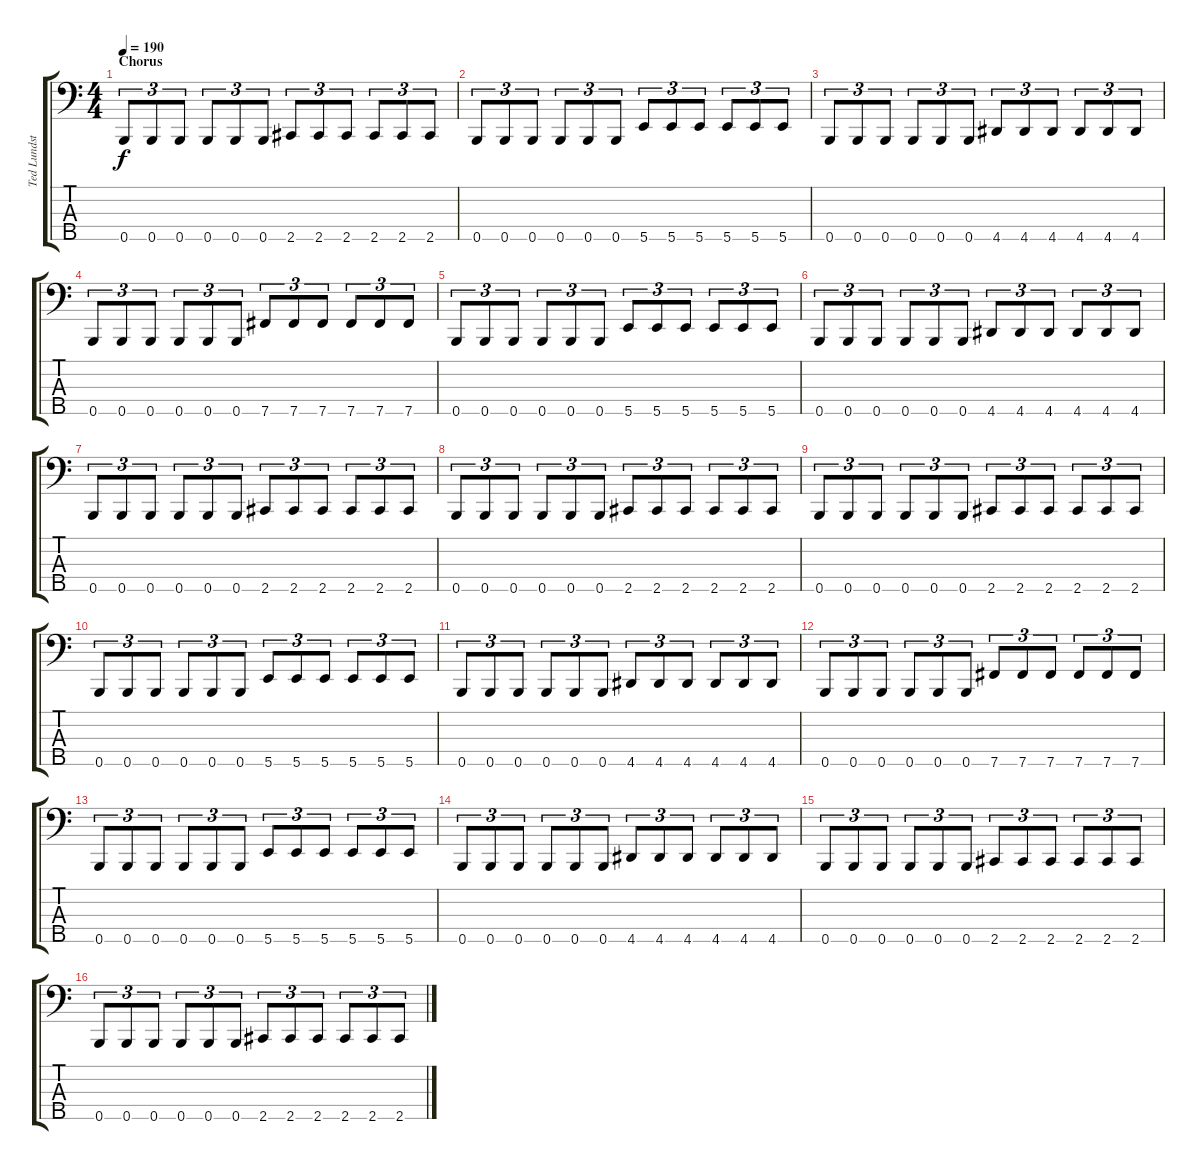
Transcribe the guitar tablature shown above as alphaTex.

\track ("Ted Lundström" "Ted Lundst") {instrument electricbassfinger}
\staff {score tabs}
\tuning (G2 D2 A1 E1 B0) {hide}
\ts (4 4)
\section ("" "Chorus")
\tempo 190
\clef f4
\ks c
0.5.8{tu (3 2) dy f} 0.5.8{tu (3 2)} 0.5.8{tu (3 2)} 0.5.8{tu (3 2)} 0.5.8{tu (3 2)} 0.5.8{tu (3 2)} 2.5.8{tu (3 2)} 2.5.8{tu (3 2)} 2.5.8{tu (3 2)} 2.5.8{tu (3 2)} 2.5.8{tu (3 2)} 2.5.8{tu (3 2)} |
0.5.8{tu (3 2)} 0.5.8{tu (3 2)} 0.5.8{tu (3 2)} 0.5.8{tu (3 2)} 0.5.8{tu (3 2)} 0.5.8{tu (3 2)} 5.5.8{tu (3 2)} 5.5.8{tu (3 2)} 5.5.8{tu (3 2)} 5.5.8{tu (3 2)} 5.5.8{tu (3 2)} 5.5.8{tu (3 2)} |
0.5.8{tu (3 2)} 0.5.8{tu (3 2)} 0.5.8{tu (3 2)} 0.5.8{tu (3 2)} 0.5.8{tu (3 2)} 0.5.8{tu (3 2)} 4.5.8{tu (3 2)} 4.5.8{tu (3 2)} 4.5.8{tu (3 2)} 4.5.8{tu (3 2)} 4.5.8{tu (3 2)} 4.5.8{tu (3 2)} |
0.5.8{tu (3 2)} 0.5.8{tu (3 2)} 0.5.8{tu (3 2)} 0.5.8{tu (3 2)} 0.5.8{tu (3 2)} 0.5.8{tu (3 2)} 7.5.8{tu (3 2)} 7.5.8{tu (3 2)} 7.5.8{tu (3 2)} 7.5.8{tu (3 2)} 7.5.8{tu (3 2)} 7.5.8{tu (3 2)} |
0.5.8{tu (3 2)} 0.5.8{tu (3 2)} 0.5.8{tu (3 2)} 0.5.8{tu (3 2)} 0.5.8{tu (3 2)} 0.5.8{tu (3 2)} 5.5.8{tu (3 2)} 5.5.8{tu (3 2)} 5.5.8{tu (3 2)} 5.5.8{tu (3 2)} 5.5.8{tu (3 2)} 5.5.8{tu (3 2)} |
0.5.8{tu (3 2)} 0.5.8{tu (3 2)} 0.5.8{tu (3 2)} 0.5.8{tu (3 2)} 0.5.8{tu (3 2)} 0.5.8{tu (3 2)} 4.5.8{tu (3 2)} 4.5.8{tu (3 2)} 4.5.8{tu (3 2)} 4.5.8{tu (3 2)} 4.5.8{tu (3 2)} 4.5.8{tu (3 2)} |
0.5.8{tu (3 2)} 0.5.8{tu (3 2)} 0.5.8{tu (3 2)} 0.5.8{tu (3 2)} 0.5.8{tu (3 2)} 0.5.8{tu (3 2)} 2.5.8{tu (3 2)} 2.5.8{tu (3 2)} 2.5.8{tu (3 2)} 2.5.8{tu (3 2)} 2.5.8{tu (3 2)} 2.5.8{tu (3 2)} |
0.5.8{tu (3 2)} 0.5.8{tu (3 2)} 0.5.8{tu (3 2)} 0.5.8{tu (3 2)} 0.5.8{tu (3 2)} 0.5.8{tu (3 2)} 2.5.8{tu (3 2)} 2.5.8{tu (3 2)} 2.5.8{tu (3 2)} 2.5.8{tu (3 2)} 2.5.8{tu (3 2)} 2.5.8{tu (3 2)} |
0.5.8{tu (3 2)} 0.5.8{tu (3 2)} 0.5.8{tu (3 2)} 0.5.8{tu (3 2)} 0.5.8{tu (3 2)} 0.5.8{tu (3 2)} 2.5.8{tu (3 2)} 2.5.8{tu (3 2)} 2.5.8{tu (3 2)} 2.5.8{tu (3 2)} 2.5.8{tu (3 2)} 2.5.8{tu (3 2)} |
0.5.8{tu (3 2)} 0.5.8{tu (3 2)} 0.5.8{tu (3 2)} 0.5.8{tu (3 2)} 0.5.8{tu (3 2)} 0.5.8{tu (3 2)} 5.5.8{tu (3 2)} 5.5.8{tu (3 2)} 5.5.8{tu (3 2)} 5.5.8{tu (3 2)} 5.5.8{tu (3 2)} 5.5.8{tu (3 2)} |
0.5.8{tu (3 2)} 0.5.8{tu (3 2)} 0.5.8{tu (3 2)} 0.5.8{tu (3 2)} 0.5.8{tu (3 2)} 0.5.8{tu (3 2)} 4.5.8{tu (3 2)} 4.5.8{tu (3 2)} 4.5.8{tu (3 2)} 4.5.8{tu (3 2)} 4.5.8{tu (3 2)} 4.5.8{tu (3 2)} |
0.5.8{tu (3 2)} 0.5.8{tu (3 2)} 0.5.8{tu (3 2)} 0.5.8{tu (3 2)} 0.5.8{tu (3 2)} 0.5.8{tu (3 2)} 7.5.8{tu (3 2)} 7.5.8{tu (3 2)} 7.5.8{tu (3 2)} 7.5.8{tu (3 2)} 7.5.8{tu (3 2)} 7.5.8{tu (3 2)} |
0.5.8{tu (3 2)} 0.5.8{tu (3 2)} 0.5.8{tu (3 2)} 0.5.8{tu (3 2)} 0.5.8{tu (3 2)} 0.5.8{tu (3 2)} 5.5.8{tu (3 2)} 5.5.8{tu (3 2)} 5.5.8{tu (3 2)} 5.5.8{tu (3 2)} 5.5.8{tu (3 2)} 5.5.8{tu (3 2)} |
0.5.8{tu (3 2)} 0.5.8{tu (3 2)} 0.5.8{tu (3 2)} 0.5.8{tu (3 2)} 0.5.8{tu (3 2)} 0.5.8{tu (3 2)} 4.5.8{tu (3 2)} 4.5.8{tu (3 2)} 4.5.8{tu (3 2)} 4.5.8{tu (3 2)} 4.5.8{tu (3 2)} 4.5.8{tu (3 2)} |
0.5.8{tu (3 2)} 0.5.8{tu (3 2)} 0.5.8{tu (3 2)} 0.5.8{tu (3 2)} 0.5.8{tu (3 2)} 0.5.8{tu (3 2)} 2.5.8{tu (3 2)} 2.5.8{tu (3 2)} 2.5.8{tu (3 2)} 2.5.8{tu (3 2)} 2.5.8{tu (3 2)} 2.5.8{tu (3 2)} |
0.5.8{tu (3 2)} 0.5.8{tu (3 2)} 0.5.8{tu (3 2)} 0.5.8{tu (3 2)} 0.5.8{tu (3 2)} 0.5.8{tu (3 2)} 2.5.8{tu (3 2)} 2.5.8{tu (3 2)} 2.5.8{tu (3 2)} 2.5.8{tu (3 2)} 2.5.8{tu (3 2)} 2.5.8{tu (3 2)}
